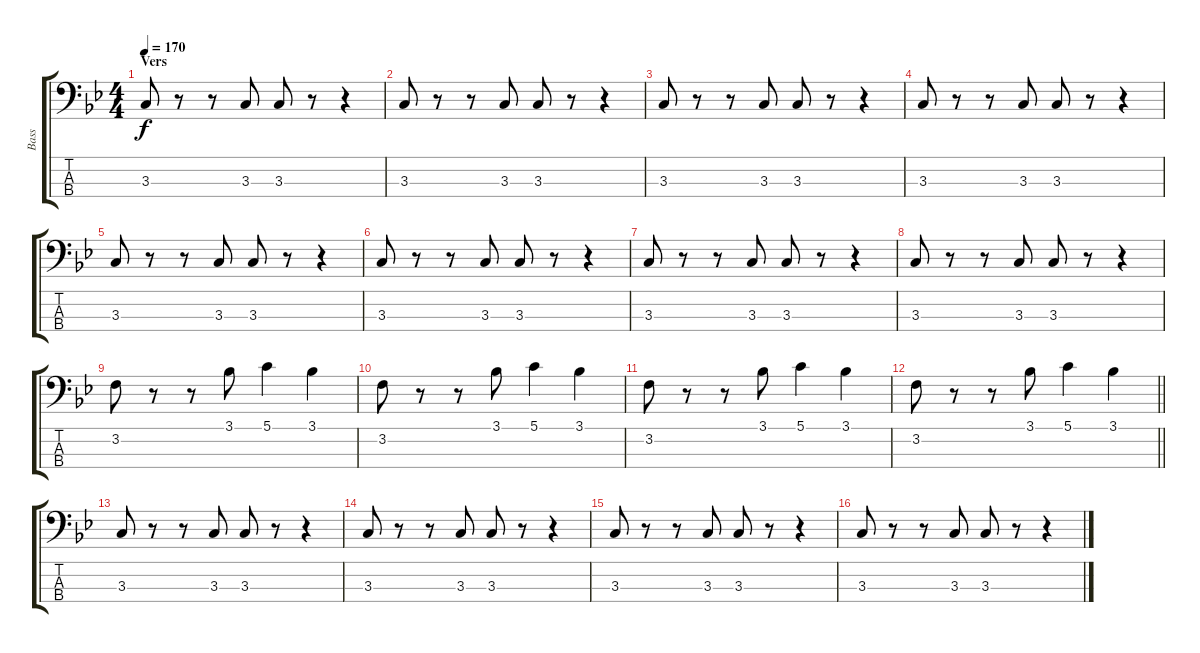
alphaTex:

\track ("Bass" "Bass") {instrument electricbassfinger}
\staff {score tabs}
\tuning (G2 D2 A1 E1) {hide}
\ts (4 4)
\section ("" "Vers")
\tempo 170
\clef f4
\ks bb
3.3.8{dy f} r.8 r.8 3.3.8 3.3.8 r.8 r.4 |
3.3.8 r.8 r.8 3.3.8 3.3.8 r.8 r.4 |
3.3.8 r.8 r.8 3.3.8 3.3.8 r.8 r.4 |
3.3.8 r.8 r.8 3.3.8 3.3.8 r.8 r.4 |
3.3.8 r.8 r.8 3.3.8 3.3.8 r.8 r.4 |
3.3.8 r.8 r.8 3.3.8 3.3.8 r.8 r.4 |
3.3.8 r.8 r.8 3.3.8 3.3.8 r.8 r.4 |
3.3.8 r.8 r.8 3.3.8 3.3.8 r.8 r.4 |
3.2.8 r.8 r.8 3.1.8 5.1.4 3.1.4 |
3.2.8 r.8 r.8 3.1.8 5.1.4 3.1.4 |
3.2.8 r.8 r.8 3.1.8 5.1.4 3.1.4 |
\barLineRight lightlight
3.2.8 r.8 r.8 3.1.8 5.1.4 3.1.4 |
3.3.8 r.8 r.8 3.3.8 3.3.8 r.8 r.4 |
3.3.8 r.8 r.8 3.3.8 3.3.8 r.8 r.4 |
3.3.8 r.8 r.8 3.3.8 3.3.8 r.8 r.4 |
3.3.8 r.8 r.8 3.3.8 3.3.8 r.8 r.4
